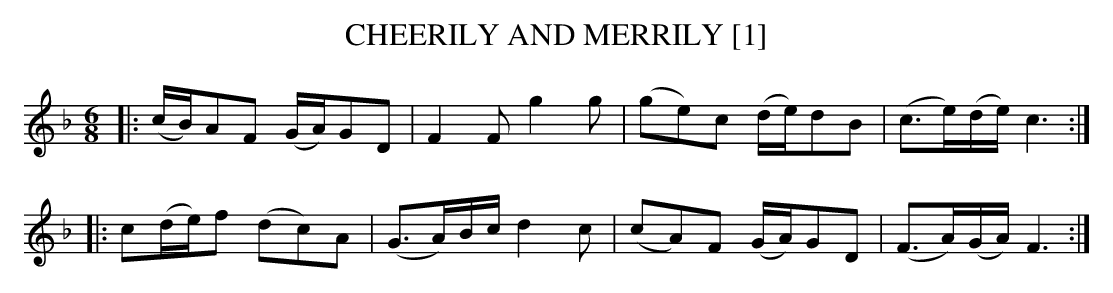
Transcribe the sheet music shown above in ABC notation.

X:1
T: CHEERILY AND MERRILY [1]
M: 6/8
L: 1/8
K: F
|: (c/B/)AF (G/A/)GD | F2F g2g | (ge)c (d/e/)dB | (c>e)(d/e/) c3 :|
|: c(d/e/)f (dc)A | (G>A)B/c/ d2c | (cA)F (G/A/)GD | (F>A)(G/A/) F3 :|
